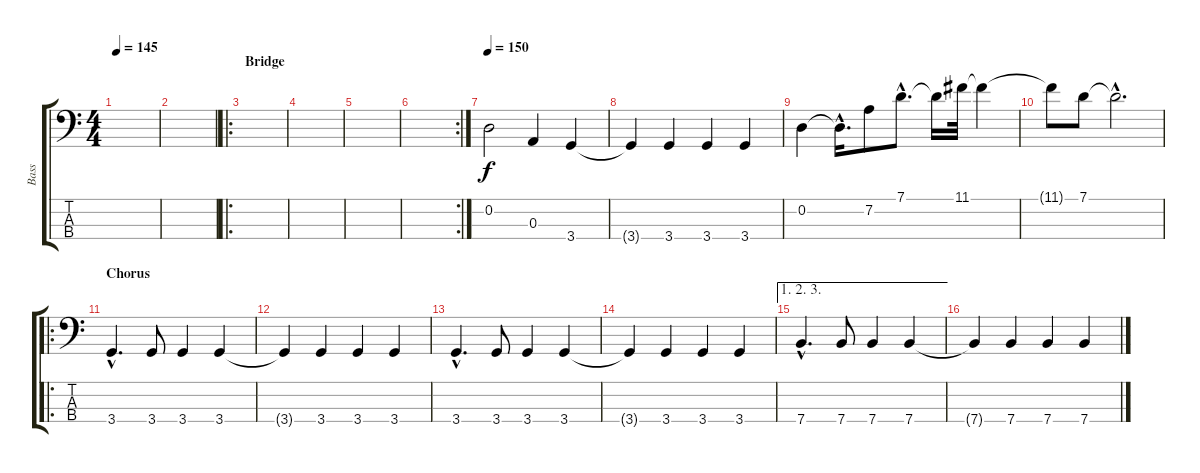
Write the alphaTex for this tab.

\track ("Bass" "Bass") {instrument electricbassfinger}
\staff {score tabs}
\tuning (G2 D2 A1 E1) {hide}
\ts (4 4)
\tempo 145
\clef f4
\ks c
|
|
\ro
\section ("" "Bridge")
|
|
|
\rc 2
|
\tempo 150
0.2.2{volume 11} 0.3.4 3.4.4 |
3.4{t}.4 3.4.4 3.4.4 3.4.4 |
0.2.4 0.2{hac t}.16{d} 7.2.8{volume 9} 7.1{hac}.8{d} 7.1{t}.16 11.1.32 11.1{t}.4 |
11.1{t}.8 7.1.8 7.1{hac t}.2{d} |
\ro
\section ("" "Chorus")
3.4{hac}.4{d volume 14} 3.4.8 3.4.4 3.4.4 |
3.4{t}.4 3.4.4 3.4.4 3.4.4 |
3.4{hac}.4{d volume 14} 3.4.8 3.4.4 3.4.4 |
3.4{t}.4 3.4.4 3.4.4 3.4.4 |
\ae (1 2 3)
7.4{hac}.4{d volume 14} 7.4.8 7.4.4 7.4.4 |
7.4{t}.4 7.4.4 7.4.4 7.4.4
